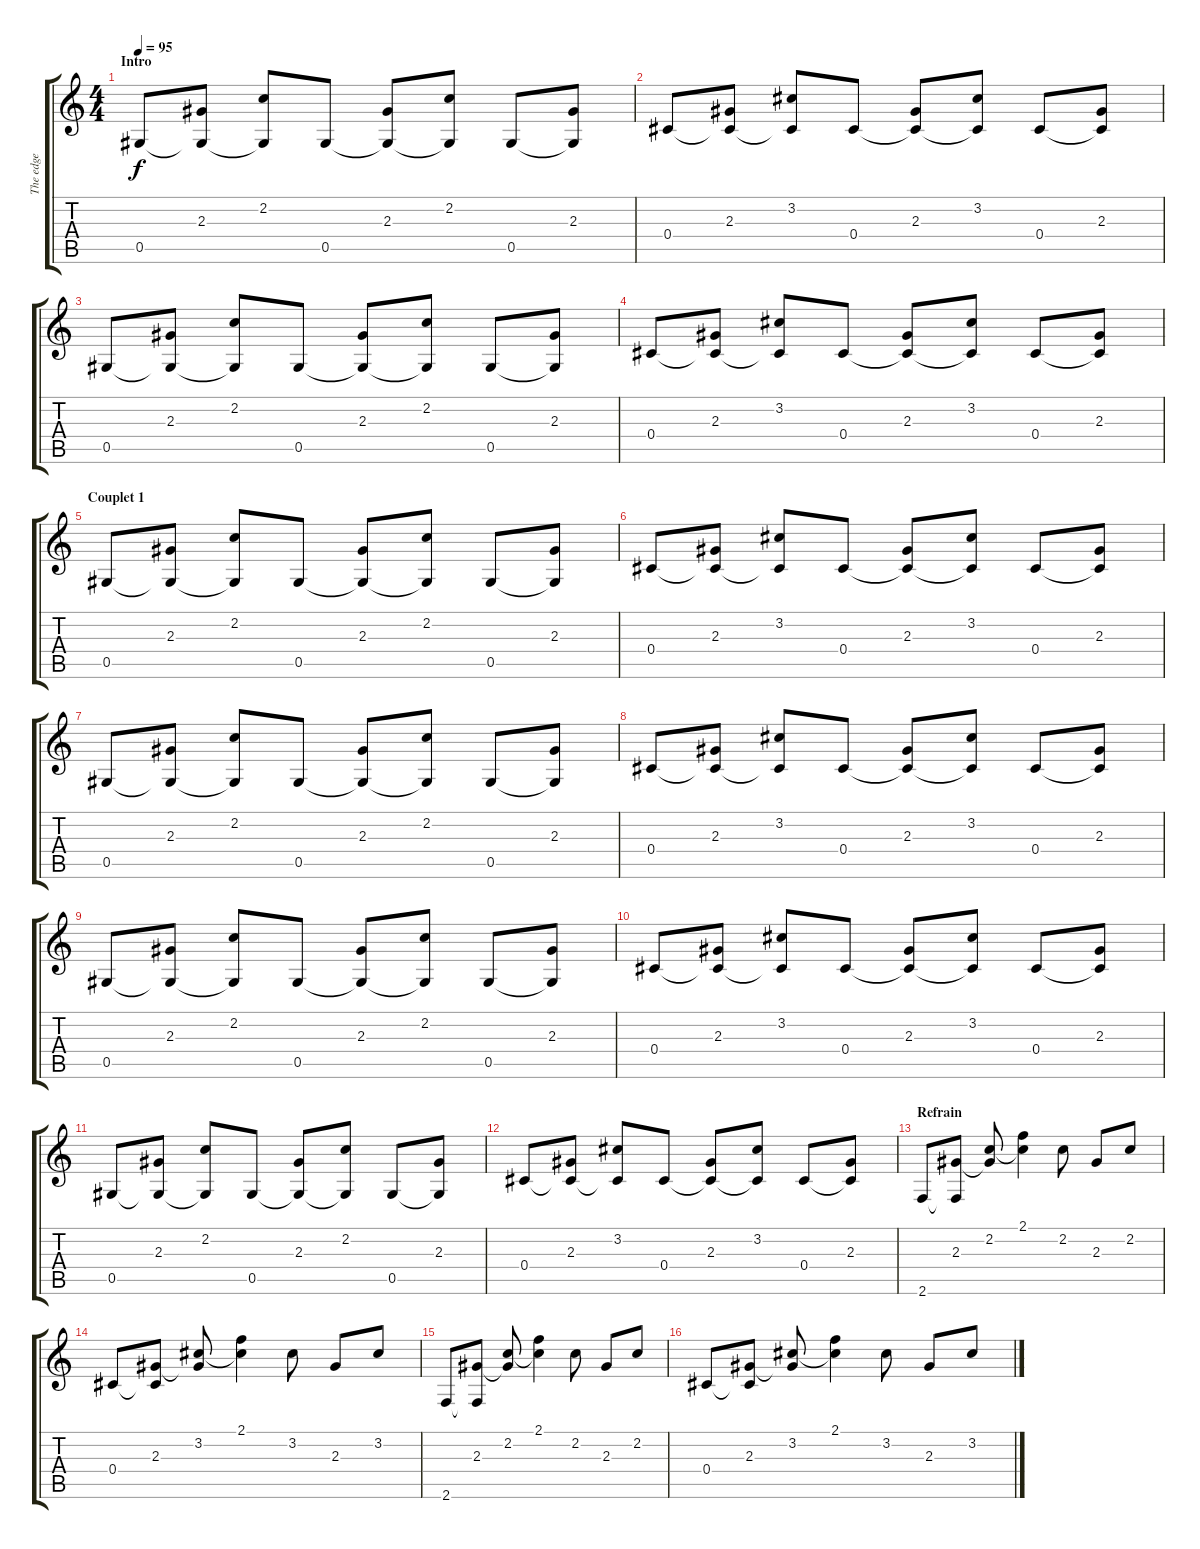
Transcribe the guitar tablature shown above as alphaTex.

\track ("The edge" "The edge") {instrument electricguitarjazz}
\staff {score tabs}
\tuning (Eb4 Bb3 Gb3 Db3 Ab2 Eb2) {hide}
\ts (4 4)
\section ("" "Intro")
\tempo 95
\clef g2
\ks c
0.5.8{dy f instrument electricguitarjazz} (2.3 0.5{t}).8 (2.2 0.5{t}).8 0.5.8 (2.3 0.5{t}).8 (2.2 0.5{t}).8 0.5.8 (2.3 0.5{t}).8 |
0.4.8 (2.3 0.4{t}).8 (3.2 0.4{t}).8 0.4.8 (2.3 0.4{t}).8 (3.2 0.4{t}).8 0.4.8 (2.3 0.4{t}).8 |
0.5.8 (2.3 0.5{t}).8 (2.2 0.5{t}).8 0.5.8 (2.3 0.5{t}).8 (2.2 0.5{t}).8 0.5.8 (2.3 0.5{t}).8 |
0.4.8 (2.3 0.4{t}).8 (3.2 0.4{t}).8 0.4.8 (2.3 0.4{t}).8 (3.2 0.4{t}).8 0.4.8 (2.3 0.4{t}).8 |
\section ("" "Couplet 1")
0.5.8 (2.3 0.5{t}).8 (2.2 0.5{t}).8 0.5.8 (2.3 0.5{t}).8 (2.2 0.5{t}).8 0.5.8 (2.3 0.5{t}).8 |
0.4.8 (2.3 0.4{t}).8 (3.2 0.4{t}).8 0.4.8 (2.3 0.4{t}).8 (3.2 0.4{t}).8 0.4.8 (2.3 0.4{t}).8 |
0.5.8 (2.3 0.5{t}).8 (2.2 0.5{t}).8 0.5.8 (2.3 0.5{t}).8 (2.2 0.5{t}).8 0.5.8 (2.3 0.5{t}).8 |
0.4.8 (2.3 0.4{t}).8 (3.2 0.4{t}).8 0.4.8 (2.3 0.4{t}).8 (3.2 0.4{t}).8 0.4.8 (2.3 0.4{t}).8 |
0.5.8 (2.3 0.5{t}).8 (2.2 0.5{t}).8 0.5.8 (2.3 0.5{t}).8 (2.2 0.5{t}).8 0.5.8 (2.3 0.5{t}).8 |
0.4.8 (2.3 0.4{t}).8 (3.2 0.4{t}).8 0.4.8 (2.3 0.4{t}).8 (3.2 0.4{t}).8 0.4.8 (2.3 0.4{t}).8 |
0.5.8 (2.3 0.5{t}).8 (2.2 0.5{t}).8 0.5.8 (2.3 0.5{t}).8 (2.2 0.5{t}).8 0.5.8 (2.3 0.5{t}).8 |
0.4.8 (2.3 0.4{t}).8 (3.2 0.4{t}).8 0.4.8 (2.3 0.4{t}).8 (3.2 0.4{t}).8 0.4.8 (2.3 0.4{t}).8 |
\section ("" "Refrain")
2.6.8 (2.3 2.6{t}).8 (2.2 2.3{t}).8 (2.1 2.2{t}).4 2.2.8 2.3.8 2.2.8 |
0.4.8 (2.3 0.4{t}).8 (3.2 2.3{t}).8 (2.1 3.2{t}).4 3.2.8 2.3.8 3.2.8 |
2.6.8 (2.3 2.6{t}).8 (2.2 2.3{t}).8 (2.1 2.2{t}).4 2.2.8 2.3.8 2.2.8 |
0.4.8 (2.3 0.4{t}).8 (3.2 2.3{t}).8 (2.1 3.2{t}).4 3.2.8 2.3.8 3.2.8
